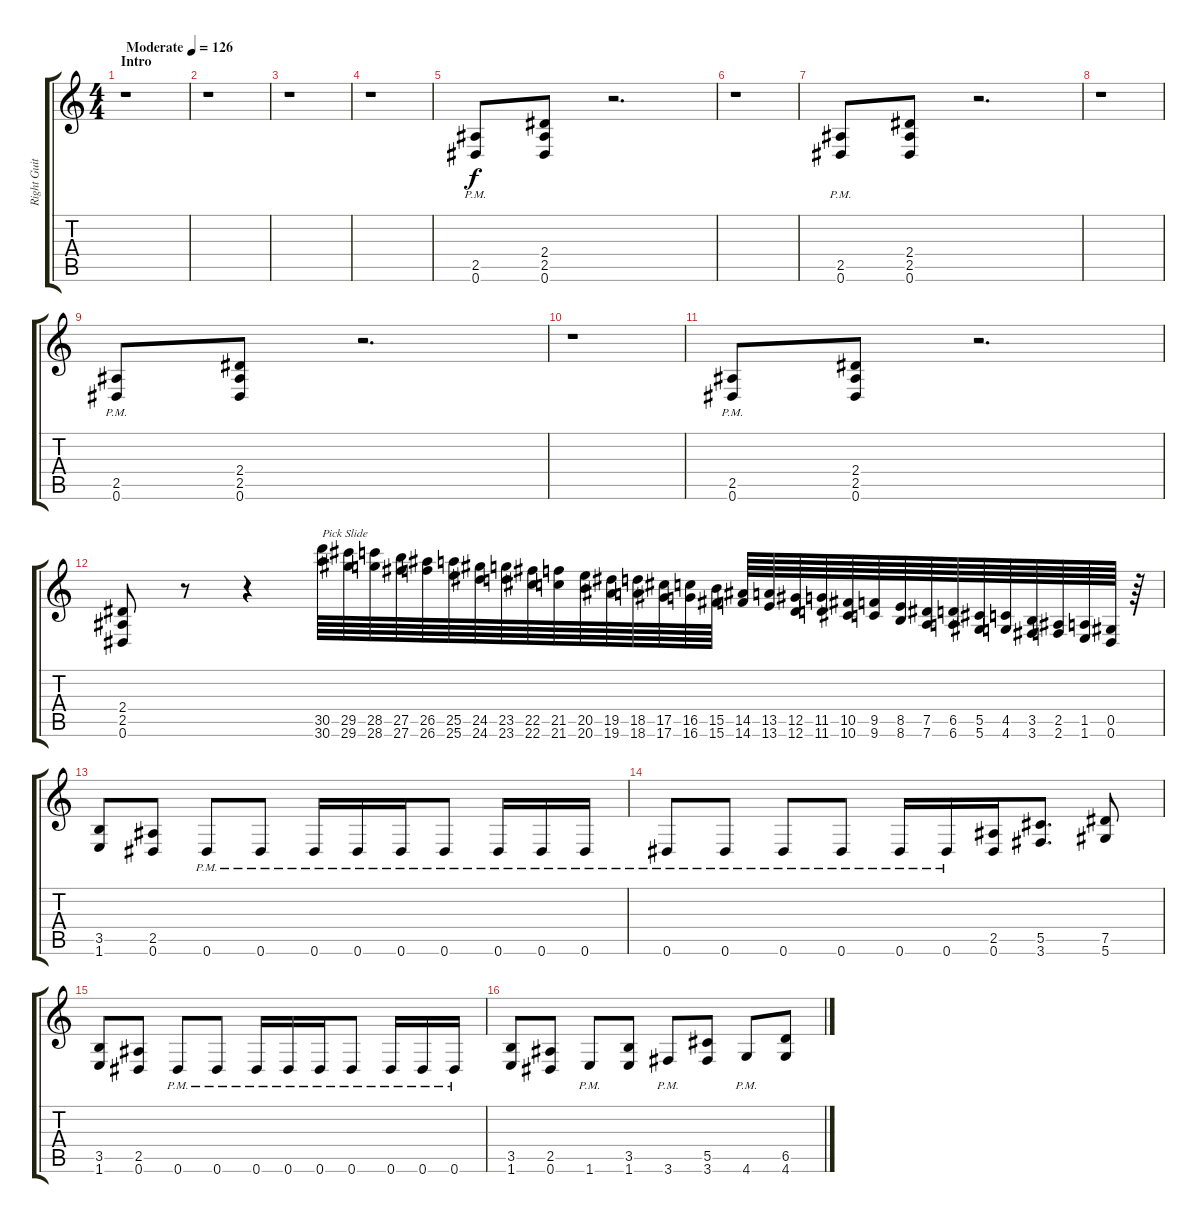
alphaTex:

\track ("Right Guitar" "Right Guit") {instrument distortionguitar}
\staff {score tabs}
\tuning (Eb4 Bb3 Gb3 Db3 Ab2 Eb2) {hide}
\ts (4 4)
\section ("" "Intro")
\tempo (126 "Moderate")
\clef g2
\ks c
r.1{dy f instrument distortionguitar} |
r.1 |
r.1 |
r.1 |
(2.5{pm} 0.6{pm}).8 (2.4 2.5 0.6).8 r.2{d} |
r.1 |
(2.5{pm} 0.6{pm}).8 (2.4 2.5 0.6).8 r.2{d} |
r.1 |
(2.5{pm} 0.6{pm}).8 (2.4 2.5 0.6).8 r.2{d} |
r.1 |
(2.5{pm} 0.6{pm}).8 (2.4 2.5 0.6).8 r.2{d} |
(2.4 2.5 0.6).8 r.8 r.4 (30.5 30.6).64{txt "Pick Slide" instrument guitarfretnoise} (29.5 29.6).64 (28.5 28.6).64 (27.5 27.6).64 (26.5 26.6).64 (25.5 25.6).64 (24.5 24.6).64 (23.5 23.6).64 (22.5 22.6).64 (21.5 21.6).64 (20.5 20.6).64 (19.5 19.6).64 (18.5 18.6).64 (17.5 17.6).64 (16.5 16.6).64 (15.5 15.6).64 (14.5 14.6).64 (13.5 13.6).64 (12.5 12.6).64 (11.5 11.6).64 (10.5 10.6).64 (9.5 9.6).64 (8.5 8.6).64 (7.5 7.6).64 (6.5 6.6).64 (5.5 5.6).64 (4.5 4.6).64 (3.5 3.6).64 (2.5 2.6).64 (1.5 1.6).64 (0.5 0.6).64 r.64 |
(3.5 1.6).8{instrument distortionguitar} (2.5 0.6).8 0.6{pm}.8 0.6{pm}.8 0.6{pm}.16 0.6{pm}.16 0.6{pm}.16 0.6{pm}.8 0.6{pm}.16 0.6{pm}.16 0.6{pm}.16 |
0.6{pm}.8 0.6{pm}.8 0.6{pm}.8 0.6{pm}.8 0.6{pm}.16 0.6{pm}.16 (2.5 0.6).16 (5.5 3.6).8{d} (7.5 5.6).8 |
(3.5 1.6).8 (2.5 0.6).8 0.6{pm}.8 0.6{pm}.8 0.6{pm}.16 0.6{pm}.16 0.6{pm}.16 0.6{pm}.8 0.6{pm}.16 0.6{pm}.16 0.6{pm}.16 |
(3.5 1.6).8 (2.5 0.6).8 1.6{pm}.8 (3.5 1.6).8 3.6{pm}.8 (5.5 3.6).8 4.6{pm}.8 (6.5 4.6).8
